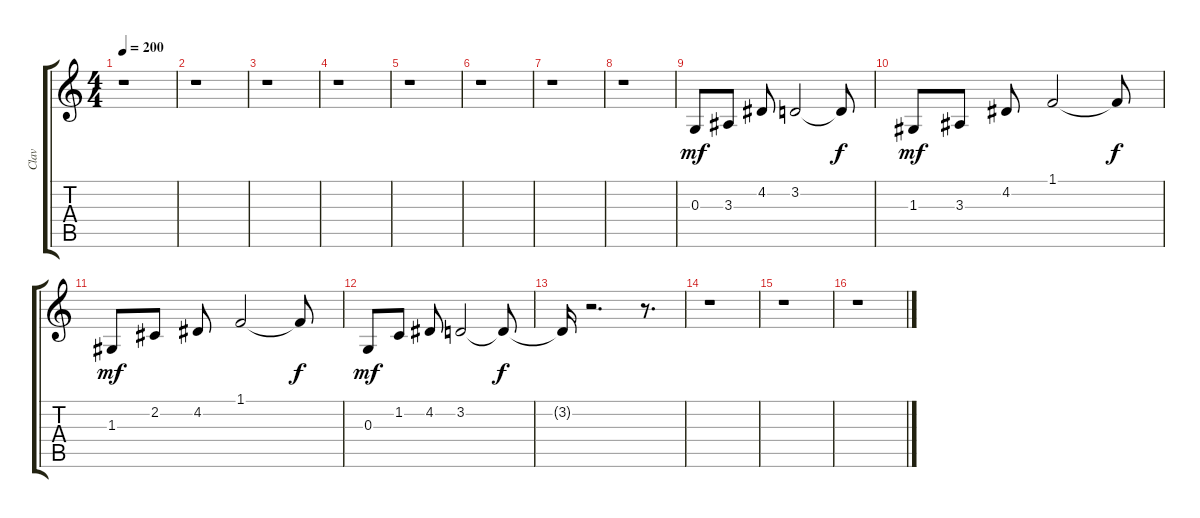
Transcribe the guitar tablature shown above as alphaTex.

\track ("Clav" "Clav") {instrument vibraphone}
\staff {score tabs}
\tuning (E4 B3 G3 D3 A2 E2) {hide}
\ts (4 4)
\tempo 200
\clef g2
\ks c
r.1{dy f} |
r.1 |
r.1 |
r.1 |
r.1 |
r.1 |
r.1 |
r.1 |
0.3.8{dy mf} 3.3.8 4.2.8 3.2.2 3.2{t}.8{dy f} |
1.3.8{dy mf} 3.3.8 4.2.8 1.1.2 1.1{t}.8{dy f} |
1.3.8{dy mf} 2.2.8 4.2.8 1.1.2 1.1{t}.8{dy f} |
0.3.8{dy mf} 1.2.8 4.2.8 3.2.2 3.2{t}.8{dy f} |
3.2{t}.16 r.2{d} r.8{d} |
r.1 |
r.1 |
r.1
